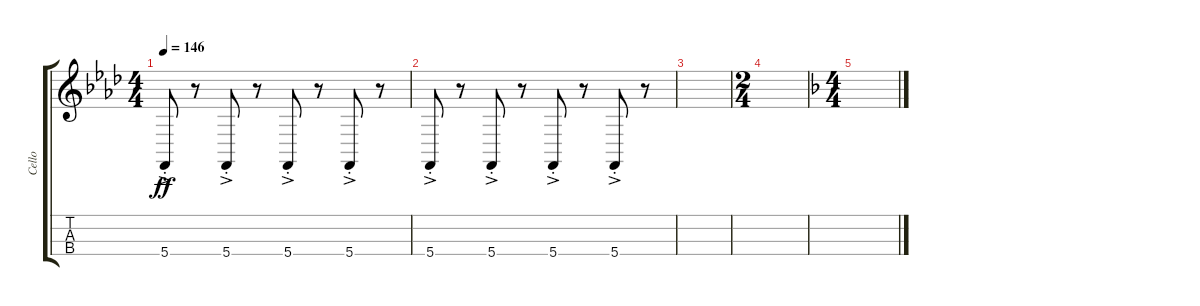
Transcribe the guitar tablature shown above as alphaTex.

\track ("Cello" "Cello") {instrument cello}
\staff {score tabs}
\tuning (A3 D3 G2 C2) {hide}
\ts (4 4)
\tempo 146
\clef g2
\ks fminor
5.4{ac st}.8{dy ff} r.8 5.4{ac st}.8 r.8 5.4{ac st}.8 r.8 5.4{ac st}.8 r.8 |
5.4{ac st}.8 r.8 5.4{ac st}.8 r.8 5.4{ac st}.8 r.8 5.4{ac st}.8 r.8 |
|
\ts (2 4)
|
\ts (4 4)
\ks dminor
